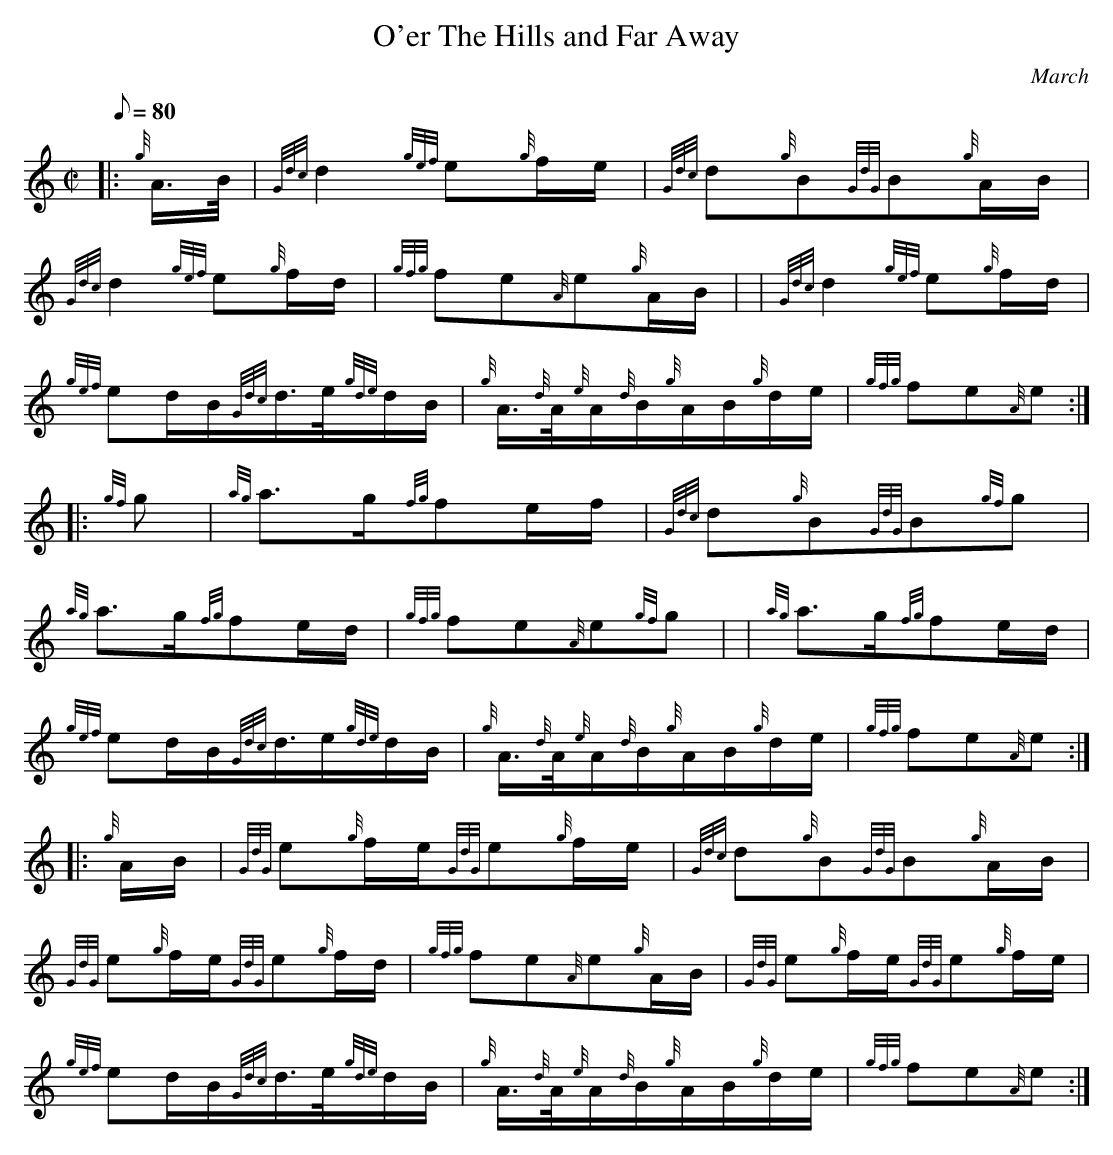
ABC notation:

X:1
T:O'er The Hills and Far Away
M:C|
L:1/8
Q:80
C:March
K:HP
|: {g}A3/4B/4 | \
{Gdc}d2{gef}e{g}f/2e/2 | \
{Gdc}d{g}B{GdG}B{g}A/2B/2 |
{Gdc}d2{gef}e{g}f/2d/2 | \
{gfg}fe{A}e{g}A/2B/2 | | \
{Gdc}d2{gef}e{g}f/2d/2 |
{gef}ed/2B/2{Gdc}d3/4e/4{gde}d/2B/2 | \
{g}A3/4{d}A/4{e}A/2{d}B/2{g}A/2B/2{g}d/2e/2 | \
{gfg}fe{A}e ::
{gf}g | \
{ag}a3/2g/2{fg}fe/2f/2 | \
{Gdc}d{g}B{GdG}B{gf}g |
{ag}a3/2g/2{fg}fe/2d/2 | \
{gfg}fe{A}e{gf}g | | \
{ag}a3/2g/2{fg}fe/2d/2 |
{gef}ed/2B/2{Gdc}d3/4e/2{gde}d/2B/2 | \
{g}A3/4{d}A/4{e}A/2{d}B/2{g}A/2B/2{g}d/2e/2 | \
{gfg}fe{A}e ::
{g}A/2B/2 | \
{GdG}e{g}f/2e/2{GdG}e{g}f/2e/2 | \
{Gdc}d{g}B{GdG}B{g}A/2B/2 |
{GdG}e{g}f/2e/2{GdG}e{g}f/2d/2 | \
{gfg}fe{A}e{g}A/2B/2 | \
{GdG}e{g}f/2e/2{GdG}e{g}f/2e/2 |
{gef}ed/2B/2{Gdc}d3/4e/4{gde}d/2B/2 | \
{g}A3/4{d}A/4{e}A/2{d}B/2{g}A/2B/2{g}d/2e/2 | \
{gfg}fe{A}e :|
